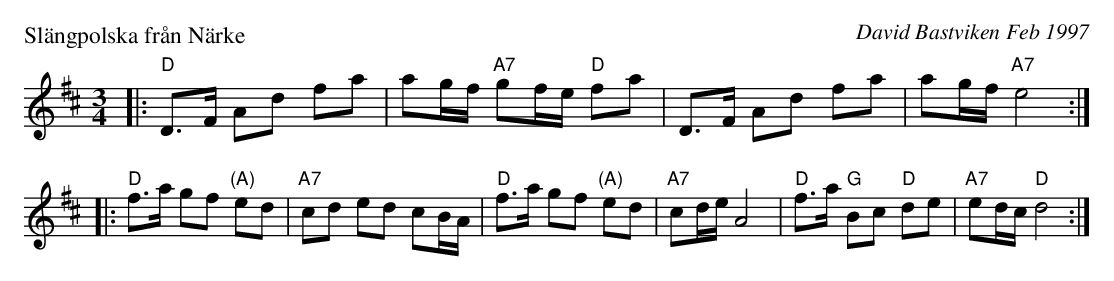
X:1
P: Sl\"angpolska fr\aan N\"arke
O: David Bastviken Feb 1997
M: 3/4
L: 1/8
K: D
|: "D"D>F Ad fa | ag/f/ "A7"gf/e/ "D"fa |  D>F Ad fa | ag/f/ "A7"e4 :|
|: "D"f>a gf "(A)"ed | "A7"cd ed cB/A/ | "D"f>a gf "(A)"ed | "A7"cd/e/ A4 | "D"f>a "G"Bc "D"de | "A7"ed/c/ "D"d4 :|
